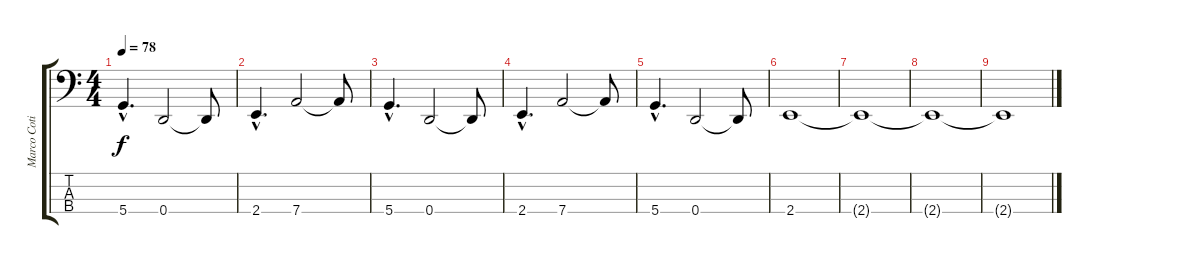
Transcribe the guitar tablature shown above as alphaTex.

\track ("Marco Coti Zelati" "Marco Coti") {instrument electricbassfinger}
\staff {score tabs}
\tuning (F2 C2 G1 D1) {hide}
\ts (4 4)
\tempo 78
\clef f4
\ks c
5.4{hac}.4{d dy f} 0.4.2 0.4{t}.8 |
2.4{hac}.4{d instrument electricbassfinger} 7.4.2 7.4{t}.8 |
5.4{hac}.4{d} 0.4.2 0.4{t}.8 |
2.4{hac}.4{d} 7.4.2 7.4{t}.8 |
5.4{hac}.4{d} 0.4.2 0.4{t}.8 |
2.4.1{instrument lead2sawtooth} |
2.4{t}.1 |
2.4{t}.1 |
2.4{t}.1
